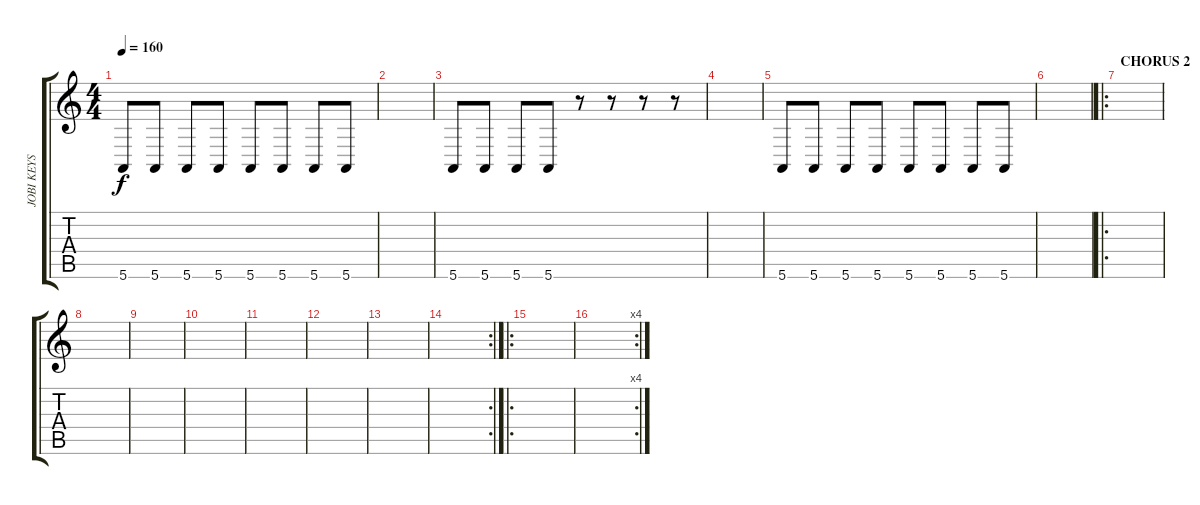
\track ("JOBI KEYS" "JOBI KEYS") {instrument lead2sawtooth}
\staff {score tabs}
\tuning (E4 B3 G3 D3 A2 E2) {hide}
\ts (4 4)
\tempo 160
\clef g2
\ks c
5.6.8{dy f} 5.6.8 5.6.8 5.6.8 5.6.8 5.6.8 5.6.8 5.6.8 |
|
5.6.8 5.6.8 5.6.8 5.6.8 r.8 r.8 r.8 r.8 |
|
5.6.8 5.6.8 5.6.8 5.6.8 5.6.8 5.6.8 5.6.8 5.6.8 |
|
\ro
\section ("" "CHORUS 2")
|
|
|
|
|
|
|
\rc 2
|
\ro
|
\rc 4
